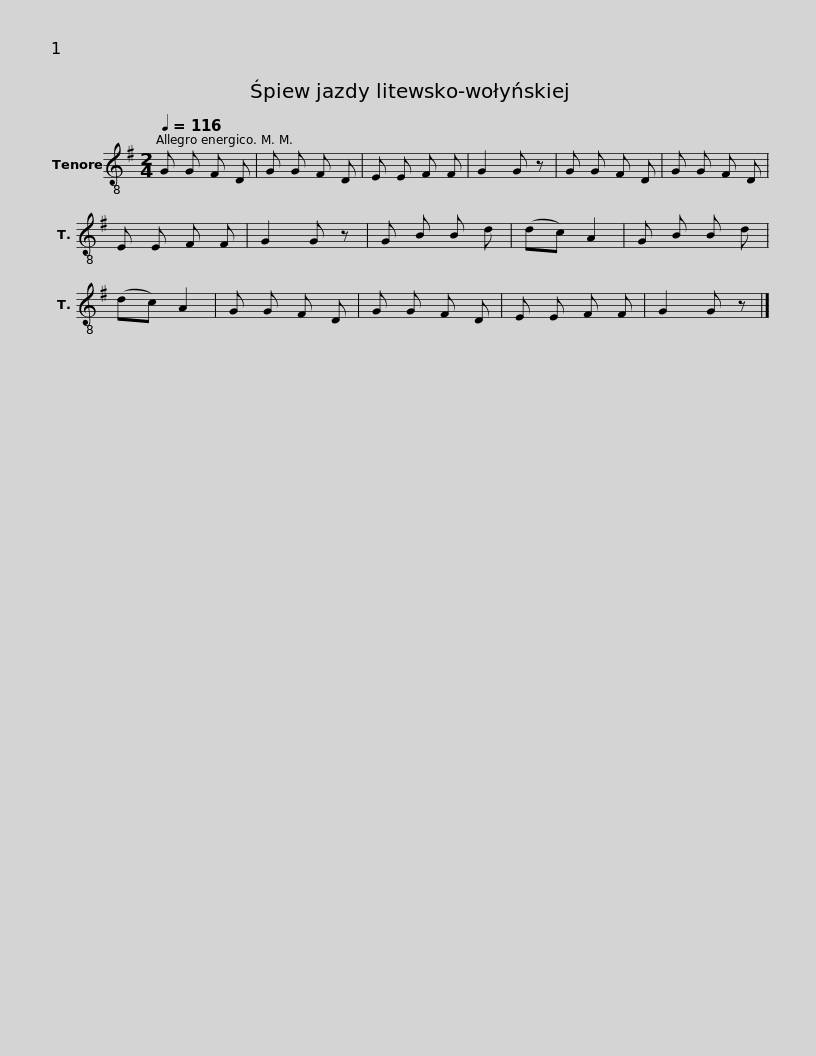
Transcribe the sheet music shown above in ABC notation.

X:1
L:1/8
Q:1/4=116
M:2/4
I:linebreak $
K:G
V:1 treble-8
V:1
 G G F D | G G F D | E E F F | G2 G z | G G F D |$ %5
 G G F D | E E F F | G2 G z | G B B d | (dc) A2 |$ %10
 G B B d | (dc) A2 | G G F D | G G F D | E E F F | %15
 G2 G z |] %16
